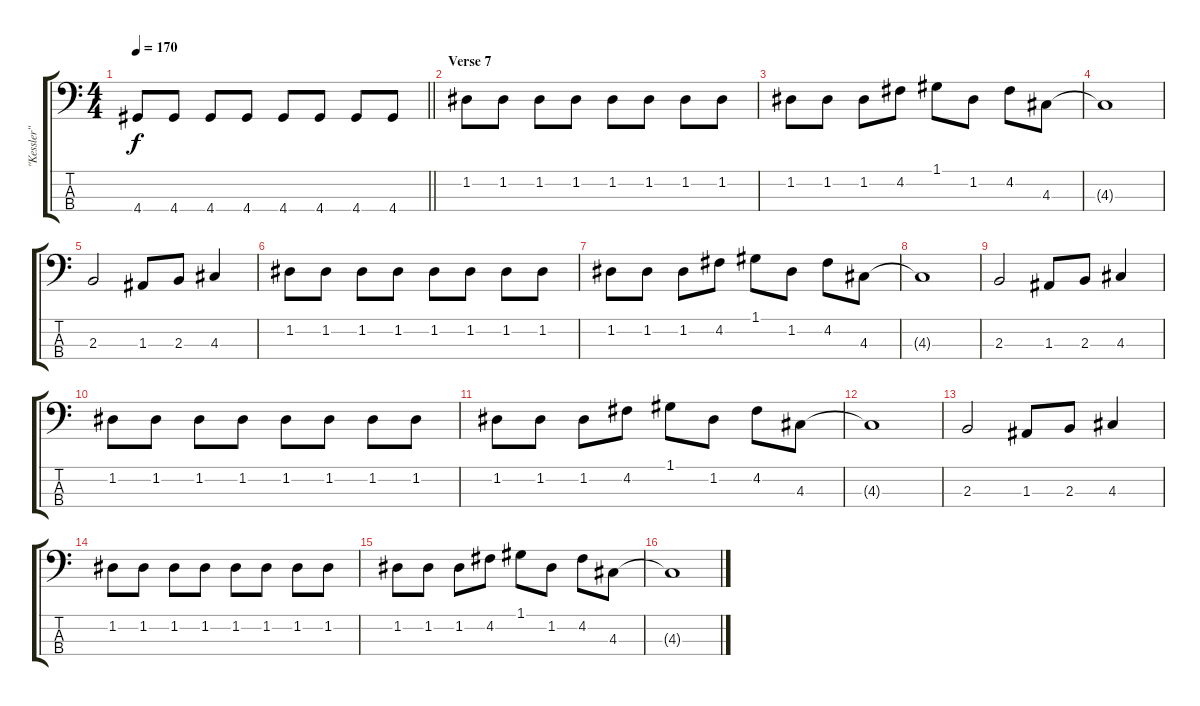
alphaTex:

\track ("\"Kessler\" Raatikainen" "\"Kessler\" ") {instrument electricbassfinger}
\staff {score tabs}
\tuning (G2 D2 A1 E1) {hide}
\ts (4 4)
\tempo 170
\clef f4
\barLineRight lightlight
\ks c
4.4.8{dy f} 4.4.8 4.4.8 4.4.8 4.4.8 4.4.8 4.4.8 4.4.8 |
\section ("" "Verse 7")
1.2.8 1.2.8 1.2.8 1.2.8 1.2.8 1.2.8 1.2.8 1.2.8 |
1.2.8 1.2.8 1.2.8 4.2.8 1.1.8 1.2.8 4.2.8 4.3.8 |
4.3{t}.1 |
2.3.2 1.3.8 2.3.8 4.3.4 |
1.2.8 1.2.8 1.2.8 1.2.8 1.2.8 1.2.8 1.2.8 1.2.8 |
1.2.8 1.2.8 1.2.8 4.2.8 1.1.8 1.2.8 4.2.8 4.3.8 |
4.3{t}.1 |
2.3.2 1.3.8 2.3.8 4.3.4 |
1.2.8 1.2.8 1.2.8 1.2.8 1.2.8 1.2.8 1.2.8 1.2.8 |
1.2.8 1.2.8 1.2.8 4.2.8 1.1.8 1.2.8 4.2.8 4.3.8 |
4.3{t}.1 |
2.3.2 1.3.8 2.3.8 4.3.4 |
1.2.8 1.2.8 1.2.8 1.2.8 1.2.8 1.2.8 1.2.8 1.2.8 |
1.2.8 1.2.8 1.2.8 4.2.8 1.1.8 1.2.8 4.2.8 4.3.8 |
4.3{t}.1
